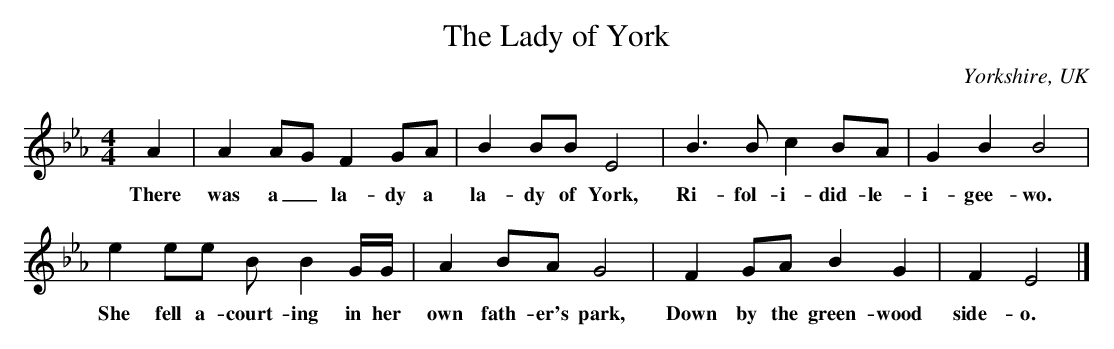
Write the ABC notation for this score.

X:1
T:The Lady of York
O:Yorkshire, UK
M:4/4
L:1/8
K:Eb % hexatonic(-7) = Ion/Mix
A2|A2 AG F2 GA|B2 BB E4|B3 B c2 BA|G2 B2 B4|
w: There was a_ la- dy a la- dy of York, Ri- fol- i- did- le- i- gee- wo.
e2 ee B B2 G/G/|A2 BA G4|F2 GA B2 G2|F2 E4|]
w: She fell a- court- ing in her own fath- er's park, Down by the green- wood side- o.
